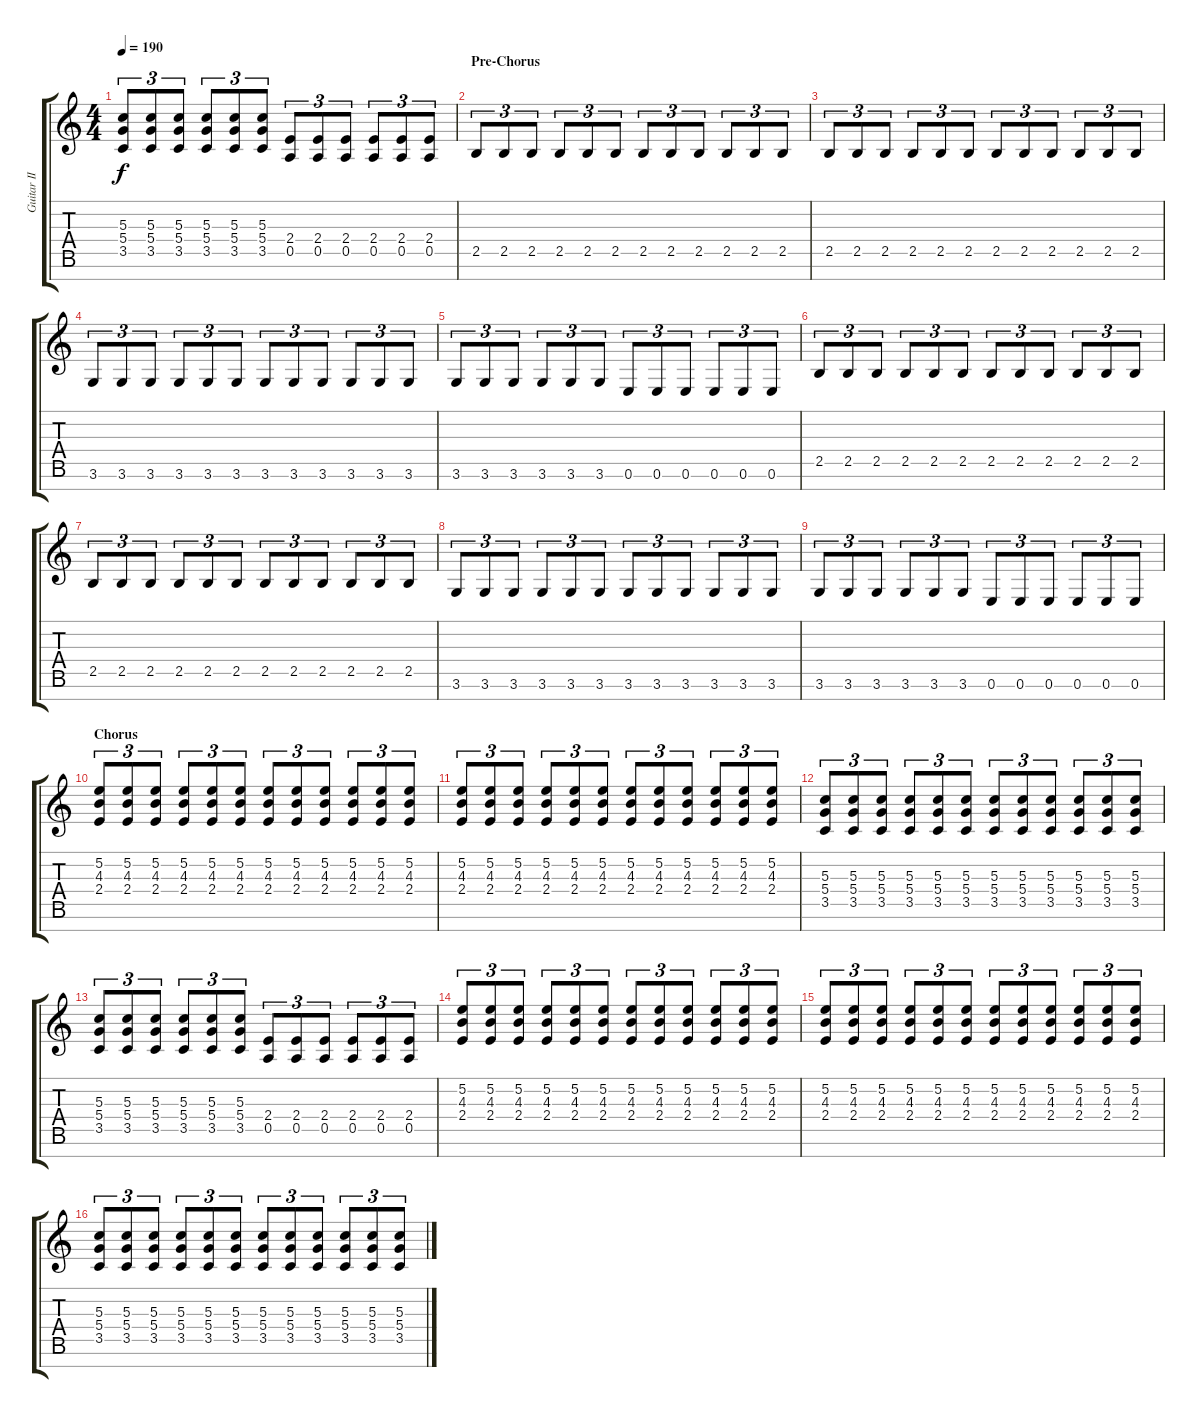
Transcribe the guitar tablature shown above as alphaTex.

\track ("Guitar II" "Guitar II") {instrument distortionguitar}
\staff {score tabs}
\tuning (E4 B3 G3 D3 A2 E2 B1) {hide}
\ts (4 4)
\tempo 190
\clef g2
\ks c
(5.3 5.4 3.5).8{tu (3 2) dy f} (5.3 5.4 3.5).8{tu (3 2)} (5.3 5.4 3.5).8{tu (3 2)} (5.3 5.4 3.5).8{tu (3 2)} (5.3 5.4 3.5).8{tu (3 2)} (5.3 5.4 3.5).8{tu (3 2)} (2.4 0.5).8{tu (3 2)} (2.4 0.5).8{tu (3 2)} (2.4 0.5).8{tu (3 2)} (2.4 0.5).8{tu (3 2)} (2.4 0.5).8{tu (3 2)} (2.4 0.5).8{tu (3 2)} |
\section ("" "Pre-Chorus")
2.5.8{tu (3 2)} 2.5.8{tu (3 2)} 2.5.8{tu (3 2)} 2.5.8{tu (3 2)} 2.5.8{tu (3 2)} 2.5.8{tu (3 2)} 2.5.8{tu (3 2)} 2.5.8{tu (3 2)} 2.5.8{tu (3 2)} 2.5.8{tu (3 2)} 2.5.8{tu (3 2)} 2.5.8{tu (3 2)} |
2.5.8{tu (3 2)} 2.5.8{tu (3 2)} 2.5.8{tu (3 2)} 2.5.8{tu (3 2)} 2.5.8{tu (3 2)} 2.5.8{tu (3 2)} 2.5.8{tu (3 2)} 2.5.8{tu (3 2)} 2.5.8{tu (3 2)} 2.5.8{tu (3 2)} 2.5.8{tu (3 2)} 2.5.8{tu (3 2)} |
3.6.8{tu (3 2)} 3.6.8{tu (3 2)} 3.6.8{tu (3 2)} 3.6.8{tu (3 2)} 3.6.8{tu (3 2)} 3.6.8{tu (3 2)} 3.6.8{tu (3 2)} 3.6.8{tu (3 2)} 3.6.8{tu (3 2)} 3.6.8{tu (3 2)} 3.6.8{tu (3 2)} 3.6.8{tu (3 2)} |
3.6.8{tu (3 2)} 3.6.8{tu (3 2)} 3.6.8{tu (3 2)} 3.6.8{tu (3 2)} 3.6.8{tu (3 2)} 3.6.8{tu (3 2)} 0.6.8{tu (3 2)} 0.6.8{tu (3 2)} 0.6.8{tu (3 2)} 0.6.8{tu (3 2)} 0.6.8{tu (3 2)} 0.6.8{tu (3 2)} |
2.5.8{tu (3 2)} 2.5.8{tu (3 2)} 2.5.8{tu (3 2)} 2.5.8{tu (3 2)} 2.5.8{tu (3 2)} 2.5.8{tu (3 2)} 2.5.8{tu (3 2)} 2.5.8{tu (3 2)} 2.5.8{tu (3 2)} 2.5.8{tu (3 2)} 2.5.8{tu (3 2)} 2.5.8{tu (3 2)} |
2.5.8{tu (3 2)} 2.5.8{tu (3 2)} 2.5.8{tu (3 2)} 2.5.8{tu (3 2)} 2.5.8{tu (3 2)} 2.5.8{tu (3 2)} 2.5.8{tu (3 2)} 2.5.8{tu (3 2)} 2.5.8{tu (3 2)} 2.5.8{tu (3 2)} 2.5.8{tu (3 2)} 2.5.8{tu (3 2)} |
3.6.8{tu (3 2)} 3.6.8{tu (3 2)} 3.6.8{tu (3 2)} 3.6.8{tu (3 2)} 3.6.8{tu (3 2)} 3.6.8{tu (3 2)} 3.6.8{tu (3 2)} 3.6.8{tu (3 2)} 3.6.8{tu (3 2)} 3.6.8{tu (3 2)} 3.6.8{tu (3 2)} 3.6.8{tu (3 2)} |
3.6.8{tu (3 2)} 3.6.8{tu (3 2)} 3.6.8{tu (3 2)} 3.6.8{tu (3 2)} 3.6.8{tu (3 2)} 3.6.8{tu (3 2)} 0.6.8{tu (3 2)} 0.6.8{tu (3 2)} 0.6.8{tu (3 2)} 0.6.8{tu (3 2)} 0.6.8{tu (3 2)} 0.6.8{tu (3 2)} |
\section ("" "Chorus")
(5.2 4.3 2.4).8{tu (3 2)} (5.2 4.3 2.4).8{tu (3 2)} (5.2 4.3 2.4).8{tu (3 2)} (5.2 4.3 2.4).8{tu (3 2)} (5.2 4.3 2.4).8{tu (3 2)} (5.2 4.3 2.4).8{tu (3 2)} (5.2 4.3 2.4).8{tu (3 2)} (5.2 4.3 2.4).8{tu (3 2)} (5.2 4.3 2.4).8{tu (3 2)} (5.2 4.3 2.4).8{tu (3 2)} (5.2 4.3 2.4).8{tu (3 2)} (5.2 4.3 2.4).8{tu (3 2)} |
(5.2 4.3 2.4).8{tu (3 2)} (5.2 4.3 2.4).8{tu (3 2)} (5.2 4.3 2.4).8{tu (3 2)} (5.2 4.3 2.4).8{tu (3 2)} (5.2 4.3 2.4).8{tu (3 2)} (5.2 4.3 2.4).8{tu (3 2)} (5.2 4.3 2.4).8{tu (3 2)} (5.2 4.3 2.4).8{tu (3 2)} (5.2 4.3 2.4).8{tu (3 2)} (5.2 4.3 2.4).8{tu (3 2)} (5.2 4.3 2.4).8{tu (3 2)} (5.2 4.3 2.4).8{tu (3 2)} |
(5.3 5.4 3.5).8{tu (3 2)} (5.3 5.4 3.5).8{tu (3 2)} (5.3 5.4 3.5).8{tu (3 2)} (5.3 5.4 3.5).8{tu (3 2)} (5.3 5.4 3.5).8{tu (3 2)} (5.3 5.4 3.5).8{tu (3 2)} (5.3 5.4 3.5).8{tu (3 2)} (5.3 5.4 3.5).8{tu (3 2)} (5.3 5.4 3.5).8{tu (3 2)} (5.3 5.4 3.5).8{tu (3 2)} (5.3 5.4 3.5).8{tu (3 2)} (5.3 5.4 3.5).8{tu (3 2)} |
(5.3 5.4 3.5).8{tu (3 2)} (5.3 5.4 3.5).8{tu (3 2)} (5.3 5.4 3.5).8{tu (3 2)} (5.3 5.4 3.5).8{tu (3 2)} (5.3 5.4 3.5).8{tu (3 2)} (5.3 5.4 3.5).8{tu (3 2)} (2.4 0.5).8{tu (3 2)} (2.4 0.5).8{tu (3 2)} (2.4 0.5).8{tu (3 2)} (2.4 0.5).8{tu (3 2)} (2.4 0.5).8{tu (3 2)} (2.4 0.5).8{tu (3 2)} |
(5.2 4.3 2.4).8{tu (3 2)} (5.2 4.3 2.4).8{tu (3 2)} (5.2 4.3 2.4).8{tu (3 2)} (5.2 4.3 2.4).8{tu (3 2)} (5.2 4.3 2.4).8{tu (3 2)} (5.2 4.3 2.4).8{tu (3 2)} (5.2 4.3 2.4).8{tu (3 2)} (5.2 4.3 2.4).8{tu (3 2)} (5.2 4.3 2.4).8{tu (3 2)} (5.2 4.3 2.4).8{tu (3 2)} (5.2 4.3 2.4).8{tu (3 2)} (5.2 4.3 2.4).8{tu (3 2)} |
(5.2 4.3 2.4).8{tu (3 2)} (5.2 4.3 2.4).8{tu (3 2)} (5.2 4.3 2.4).8{tu (3 2)} (5.2 4.3 2.4).8{tu (3 2)} (5.2 4.3 2.4).8{tu (3 2)} (5.2 4.3 2.4).8{tu (3 2)} (5.2 4.3 2.4).8{tu (3 2)} (5.2 4.3 2.4).8{tu (3 2)} (5.2 4.3 2.4).8{tu (3 2)} (5.2 4.3 2.4).8{tu (3 2)} (5.2 4.3 2.4).8{tu (3 2)} (5.2 4.3 2.4).8{tu (3 2)} |
(5.3 5.4 3.5).8{tu (3 2)} (5.3 5.4 3.5).8{tu (3 2)} (5.3 5.4 3.5).8{tu (3 2)} (5.3 5.4 3.5).8{tu (3 2)} (5.3 5.4 3.5).8{tu (3 2)} (5.3 5.4 3.5).8{tu (3 2)} (5.3 5.4 3.5).8{tu (3 2)} (5.3 5.4 3.5).8{tu (3 2)} (5.3 5.4 3.5).8{tu (3 2)} (5.3 5.4 3.5).8{tu (3 2)} (5.3 5.4 3.5).8{tu (3 2)} (5.3 5.4 3.5).8{tu (3 2)}
